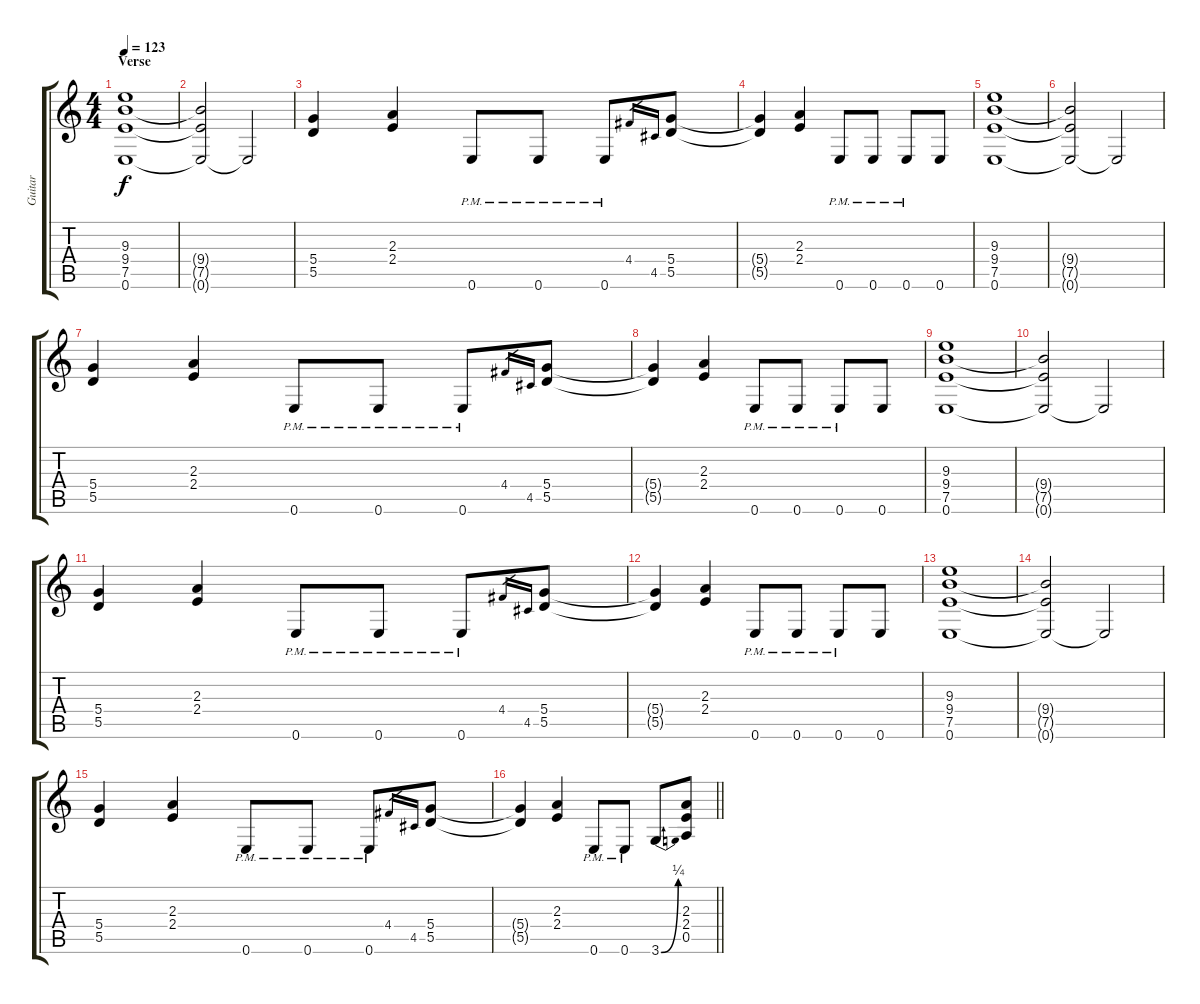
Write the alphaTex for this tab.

\track ("Guitar" "Guitar") {instrument overdrivenguitar}
\staff {score tabs}
\tuning (E4 B3 G3 D3 A2 E2) {hide}
\ts (4 4)
\section ("" "Verse")
\tempo 123
\clef g2
\ks c
(9.3 9.4 7.5 0.6).1{dy f} |
(9.4{t} 7.5{t} 0.6{t}).2 0.6{t}.2 |
(5.4 5.5).4 (2.3 2.4).4 0.6{pm}.8 0.6{pm}.8 0.6{pm}.8 4.4.16{gr} 4.5.16{gr} (5.4 5.5).8 |
(5.4{t} 5.5{t}).4 (2.3 2.4).4 0.6{pm}.8 0.6{pm}.8 0.6{pm}.8 0.6.8 |
(9.3 9.4 7.5 0.6).1 |
(9.4{t} 7.5{t} 0.6{t}).2 0.6{t}.2 |
(5.4 5.5).4 (2.3 2.4).4 0.6{pm}.8 0.6{pm}.8 0.6{pm}.8 4.4.16{gr} 4.5.16{gr} (5.4 5.5).8 |
(5.4{t} 5.5{t}).4 (2.3 2.4).4 0.6{pm}.8 0.6{pm}.8 0.6{pm}.8 0.6.8 |
(9.3 9.4 7.5 0.6).1 |
(9.4{t} 7.5{t} 0.6{t}).2 0.6{t}.2 |
(5.4 5.5).4 (2.3 2.4).4 0.6{pm}.8 0.6{pm}.8 0.6{pm}.8 4.4.16{gr} 4.5.16{gr} (5.4 5.5).8 |
(5.4{t} 5.5{t}).4 (2.3 2.4).4 0.6{pm}.8 0.6{pm}.8 0.6{pm}.8 0.6.8 |
(9.3 9.4 7.5 0.6).1 |
(9.4{t} 7.5{t} 0.6{t}).2 0.6{t}.2 |
(5.4 5.5).4 (2.3 2.4).4 0.6{pm}.8 0.6{pm}.8 0.6{pm}.8 4.4.16{gr} 4.5.16{gr} (5.4 5.5).8 |
\barLineRight lightlight
(5.4{t} 5.5{t}).4 (2.3 2.4).4 0.6{pm}.8 0.6{pm}.8 3.6{be (bend 0 0 60 1)}.8 (2.3 2.4 0.5).8
